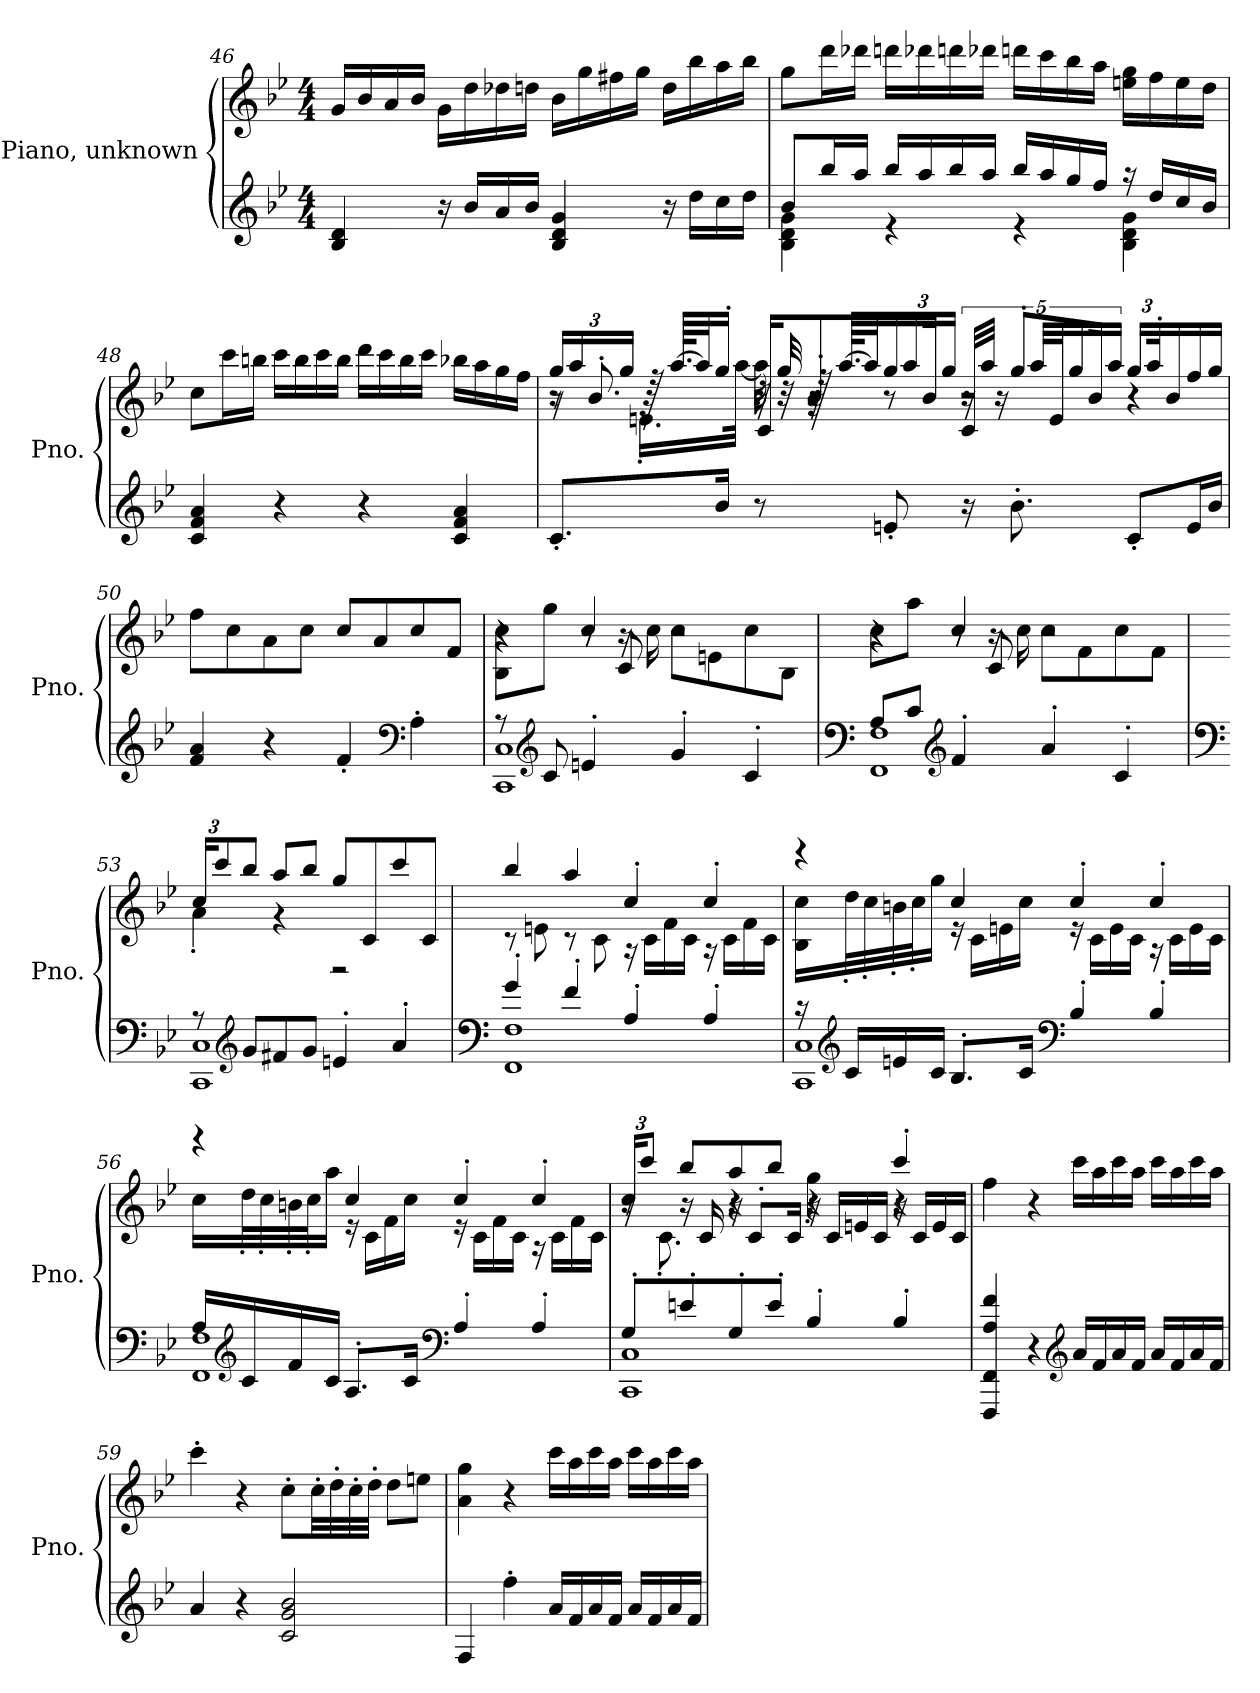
**kern	**kern
*part1	*part1
*staff2	*staff1
*I"Piano, unknown	*
*I'Pno.	*
!!LO:LB:g=z
*clefG2	*clefG2
*k[b-e-]	*k[b-e-]
*M4/4	*M4/4
=46	=46
4B-/ 4d/	16g/LL
.	16b-/
.	16a/
.	16b-/JJ
16r	16g\LL
16b-/LL	16dd\
16a/	16dd-X\
16b-/JJ	16ddn\JJ
4B-/ 4d/ 4g/	16b-\LL
.	16gg\
.	16ff#X\
.	16gg\JJ
16r	16dd\LL
16dd\LL	16bb-\
16cc\	16aa\
16dd\JJ	16bb-\JJ
=47	=47
*^	*
8b-/L	4B-\ 4d\ 4g\	8gg\L
16bb-/L	.	16ddd\L
16aa/JJ	.	16ddd-X\JJ
16bb-/LL	4r	16dddn\LL
16aa/	.	16ddd-X\
16bb-/	.	16dddn\
16aa/JJ	.	16ddd-X\JJ
16bb-/LL	4r	16dddn\LL
16aa/	.	16ccc\
16gg/	.	16bb-\
16ff/JJ	.	16aa\JJ
16r	4B-\ 4d\ 4g\	16een\ 16gg\LL
16dd/LL	.	16ff\
16cc/	.	16ee\
16b-/JJ	.	16dd\JJ
*v	*v	*
!!LO:LB:g=z
=48	=48
4c/ 4f/ 4a/	8cc\L
.	16ccc\L
.	16bbn\JJ
4r	16ccc\LL
.	16bb\
.	16ccc\
.	16bb\JJ
4r	16ddd\LL
.	16ccc\
.	16bb\
.	16ccc\JJ
4c/ 4f/ 4a/	16bb-X\LL
.	16aa\
.	16gg\
.	16ff\JJ
!!LO:PB:g=z
=49	=49
*	*Xbrackettup
*	*^
*	*	*^
8.c'/L	24gg/LL	8r	16r
.	24aa/	.	.
.	.	.	8.b-'/
.	24gg/JJ	.	.
.	128r	16.en'\LL	.
.	[64.aa/KLLL	.	.
.	32aa/J]	.	.
16b-/Jk	16gg'/JJ	.	.
.	.	[32aa\JJk	.
8r	32r	32aa\]	16c/KL
.	32gg/	32r	.
.	128r	16r	8b-'/
.	[64.aa/KLLL	.	.
.	32aa/J]	.	.
8en'/	24gg/	8r	.
.	24aa/	.	.
.	.	.	16b-/Jk
.	24gg/JJ	.	.
*	*brackettup	*	*
16r	40c/LLL	2r	16r
.	40aa/JJJ	.	.
.	20r	.	.
8.b-'\	.	.	8gg'/L
.	40aa/LLL	.	.
.	40e/J	.	.
.	20gg/	.	.
.	.	.	16b-/Jk
.	20aa/JJ	.	.
*	*Xbrackettup	*	*
8c'/L	24gg/LL	.	4r
.	48aa'/K	.	.
.	16b-/	.	.
16e/L	16ff/	.	.
16b-/JJ	16gg/JJ	.	.
*	*v	*v	*v
!!LO:LB:g=z
=50	=50
4f/ 4a/	8ff\L
.	8cc\
4r	8a\
.	8cc\J
4f'/	8cc/L
.	8a/
*clefF4	*
4A'\	8cc/
.	8f/J
=51	=51
*^	*^
*	*	*	*^
8r	1CC 1C	4r	8B-\ 8cc\L	4r
*clefG2	*	*	*	*
8c/	.	.	8gg\J	.
4en'/	.	4cc/	8r	8r
.	.	.	16r	8c/
.	.	.	16cc\	.
4g'/	.	2r	8cc\L	2r
.	.	.	8en\	.
4c'/	.	.	8cc\	.
.	.	.	8B-\J	.
=52	=52	=52	=52	=52
*clefF4	*	*	*	*
8A/L	1FF 1F	4r	8cc\L	4r
8c/J	.	.	8aa\J	.
*clefG2	*	*	*	*
4f'/	.	4cc/	8r	8r
.	.	.	16r	8c/
.	.	.	16cc\	.
4a'/	.	2r	8cc\L	2r
.	.	.	8f\	.
4c'/	.	.	8cc\	.
.	.	.	8f\J	.
*	*	*v	*v	*v
!!LO:LB:g=z
=53	=53	=53
*clefF4	*	*
*	*	*^
8r	1CC 1C	24cc/KL	4a'\
.	.	12ccc/	.
*clefG2	*	*	*
8g/L	.	8bb-/J	.
8f#X/	.	8aa/L	4r
8g/J	.	8bb-/J	.
4en'/	.	8gg/L	2r
.	.	8c/	.
4a'/	.	8ccc/	.
.	.	8c/J	.
=54	=54	=54	=54
*clefF4	*	*	*
4g'/	1FF 1F	4bb-/	8r
.	.	.	8en\
4f'/	.	4aa/	8r
.	.	.	8c\
4A'/	.	4cc'/	16r
.	.	.	16c\LL
.	.	.	16f\
.	.	.	16c\JJ
4A'/	.	4cc'/	16r
.	.	.	16c\LL
.	.	.	16f\
.	.	.	16c\JJ
!!LO:LB:g=z	!!
=55	=55	=55	=55
16r	1CC 1C	4r	16B-\ 16cc\LL
*clefG2	*	*	*
16c/LL	.	.	32dd'\L
.	.	.	32cc'\
16en/	.	.	32bn'\
.	.	.	32cc'\J
16c/JJ	.	.	16gg\JJ
8.B-'/L	.	4cc/	16r
.	.	.	16c\LL
.	.	.	16en\
16c/Jk	.	.	16cc\JJ
*clefF4	*	*	*
4B-'/	.	4cc'/	16r
.	.	.	16c\LL
.	.	.	16e\
.	.	.	16c\JJ
4B-'/	.	4cc'/	16r
.	.	.	16c\LL
.	.	.	16e\
.	.	.	16c\JJ
=56	=56	=56	=56
16A/LL	1FF 1F	4r	16cc\LL
*clefG2	*	*	*
16c/	.	.	32dd'\L
.	.	.	32cc'\
16f/	.	.	32bn'\
.	.	.	32cc'\J
16c/JJ	.	.	16aa\JJ
8.A'/L	.	4cc/	16r
.	.	.	16c\LL
.	.	.	16f\
16c/Jk	.	.	16cc\JJ
*clefF4	*	*	*
4A'/	.	4cc'/	16r
.	.	.	16c\LL
.	.	.	16f\
.	.	.	16c\JJ
4A'/	.	4cc'/	16r
.	.	.	16c\LL
.	.	.	16f\
.	.	.	16c\JJ
!!LO:LB:g=z
=57	=57	=57	=57
*	*	*	*^
8G'/L	1CC 1C	8r	16r	24cc/KL
.	.	.	.	12ccc/J
.	.	.	8.c'\	.
8en'/	.	8bb-/L	.	16r
.	.	.	.	16c/
8G'/	.	8aa/	4r	16r
.	.	.	.	8c'/L
8e'/J	.	8bb-/J	.	.
.	.	.	.	16c/Jk
4B-'/	.	4r	4gg'\	16r
.	.	.	.	16c/LL
.	.	.	.	16en/
.	.	.	.	16c/JJ
4B-'/	.	4ccc'/	4r	16r
.	.	.	.	16c/LL
.	.	.	.	16e/
.	.	.	.	16c/JJ
*v	*v	*	*	*
*	*v	*v	*v
=58	=58
4FFF/ 4FF/ 4A/ 4f/	4ff\
4r	4r
*clefG2	*
16a/LL	16ccc\LL
16f/	16aa\
16a/	16ccc\
16f/JJ	16aa\JJ
16a/LL	16ccc\LL
16f/	16aa\
16a/	16ccc\
16f/JJ	16aa\JJ
=59	=59
4a/	4ccc'\
4r	4r
2c/ 2g/ 2b-/	8cc'\L
.	32cc'\LL
.	32dd'\
.	32cc'\
.	32dd'\JJJ
.	8dd\L
.	8een\J
!!LO:LB:g=z
=60	=60
4F/	4a\ 4gg\
4ff'\	4r
16a/LL	16ccc\LL
16f/	16aa\
16a/	16ccc\
16f/JJ	16aa\JJ
16a/LL	16ccc\LL
16f/	16aa\
16a/	16ccc\
16f/JJ	16aa\JJ
=	=
*-	*-
